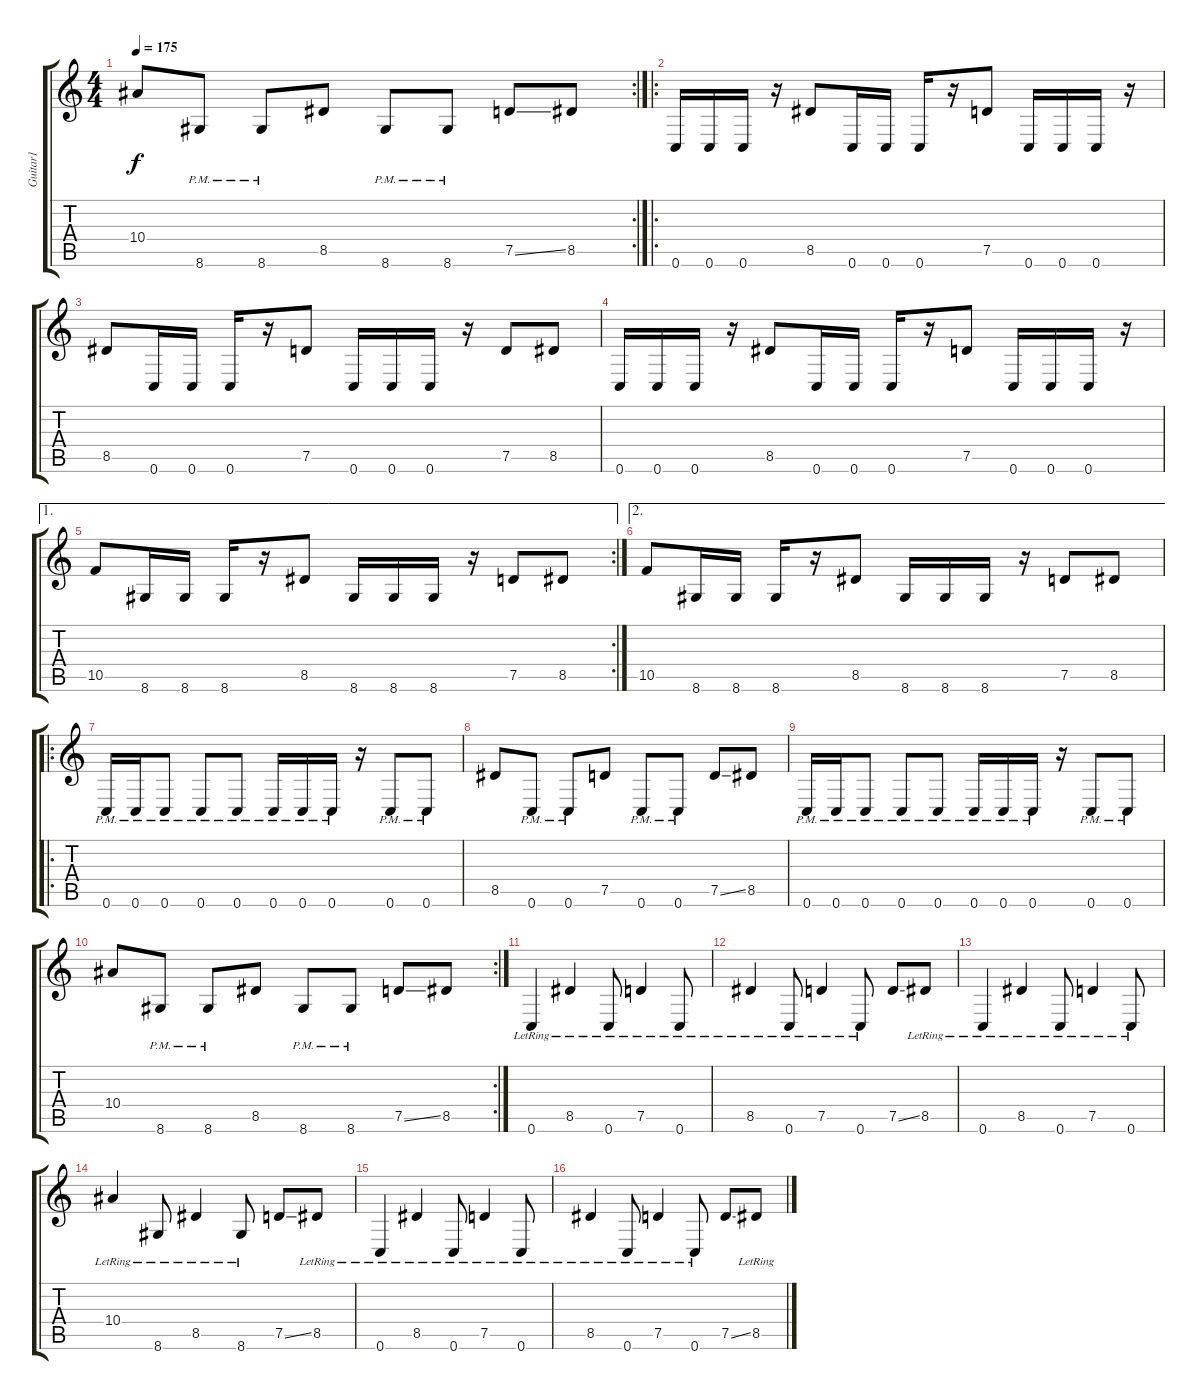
\track ("Guitar1" "Guitar1") {instrument distortionguitar}
\staff {score tabs}
\tuning (D4 A3 F3 C3 G2 C2) {hide}
\rc 2
\ts (4 4)
\tempo 175
\clef g2
\ks c
10.4.8{dy f} 8.6{pm}.8 8.6{pm}.8 8.5.8 8.6{pm}.8 8.6{pm}.8 7.5{ss}.8 8.5.8 |
\ro
0.6.16 0.6.16 0.6.16 r.16 8.5.8 0.6.16 0.6.16 0.6.16 r.16 7.5.8 0.6.16 0.6.16 0.6.16 r.16 |
8.5.8 0.6.16 0.6.16 0.6.16 r.16 7.5.8 0.6.16 0.6.16 0.6.16 r.16 7.5.8 8.5.8 |
0.6.16 0.6.16 0.6.16 r.16 8.5.8 0.6.16 0.6.16 0.6.16 r.16 7.5.8 0.6.16 0.6.16 0.6.16 r.16 |
\ae 1
\rc 2
10.5.8 8.6.16 8.6.16 8.6.16 r.16 8.5.8 8.6.16 8.6.16 8.6.16 r.16 7.5.8 8.5.8 |
\ae 2
10.5.8 8.6.16 8.6.16 8.6.16 r.16 8.5.8 8.6.16 8.6.16 8.6.16 r.16 7.5.8 8.5.8 |
\ro
0.6{pm}.16 0.6{pm}.16 0.6{pm}.8 0.6{pm}.8 0.6{pm}.8 0.6{pm}.16 0.6{pm}.16 0.6{pm}.16 r.16 0.6{pm}.8 0.6{pm}.8 |
8.5.8 0.6{pm}.8 0.6{pm}.8 7.5.8 0.6{pm}.8 0.6{pm}.8 7.5{ss}.8 8.5.8 |
0.6{pm}.16 0.6{pm}.16 0.6{pm}.8 0.6{pm}.8 0.6{pm}.8 0.6{pm}.16 0.6{pm}.16 0.6{pm}.16 r.16 0.6{pm}.8 0.6{pm}.8 |
\rc 2
10.4.8 8.6{pm}.8 8.6{pm}.8 8.5.8 8.6{pm}.8 8.6{pm}.8 7.5{ss}.8 8.5.8 |
0.6{lr}.4 8.5{lr}.4 0.6{lr}.8 7.5{lr}.4 0.6{lr}.8 |
8.5{lr}.4 0.6{lr}.8 7.5{lr}.4 0.6{lr}.8 7.5{ss}.8 8.5{lr}.8 |
0.6{lr}.4 8.5{lr}.4 0.6{lr}.8 7.5{lr}.4 0.6{lr}.8 |
10.4{lr}.4 8.6{lr}.8 8.5{lr}.4 8.6{lr}.8 7.5{ss}.8 8.5{lr}.8 |
0.6{lr}.4 8.5{lr}.4 0.6{lr}.8 7.5{lr}.4 0.6{lr}.8 |
8.5{lr}.4 0.6{lr}.8 7.5{lr}.4 0.6{lr}.8 7.5{ss}.8 8.5{lr}.8
